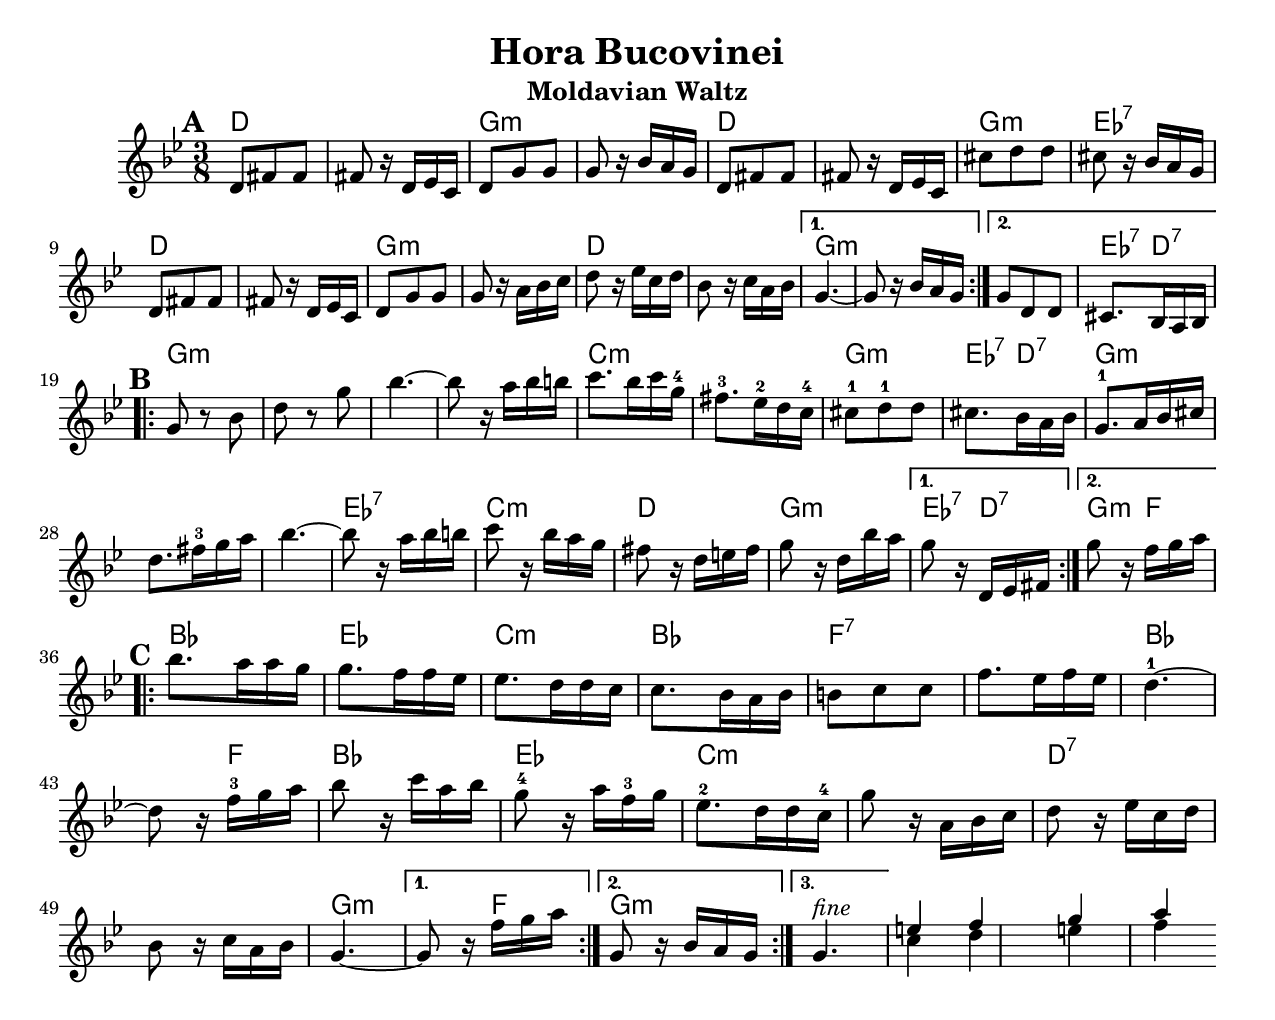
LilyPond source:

\version "2.18.0"
\include "english.ly"

\paper{
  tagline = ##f
  print-all-headers = ##t
  #(set-paper-size "letter")
}
date = #(strftime "%d-%m-%Y" (localtime (current-time)))

%\markup{ \italic{ " Updated " \date  }  }
%\markup{ Got something to say? }

%#################################### Melody ########################
melody = \relative c' {
  \clef treble
  \key g \minor
  \time 3/8
  \set Score.markFormatter = #format-mark-box-alphabet

  %\partial 16*3 a16 d f   %lead in notes

  \repeat volta 2{
    \mark \default
    d8  fs fs
    fs8 r16 d16 ef c|
    d8 g g
    g r16 bf a g|

    d8 fs fs
    fs8 r16 d16 ef c|
    cs'8 d d
    cs r16 bf a g

    d8 fs fs
    fs8 r16 d16 ef c|
    d8 g g
    g r16 a bf c|

    d8 r16 ef c d|
    bf8 r16 c a bf
    %g4.~
  }
  \alternative {
    {
      g4.~
      g8 r16 bf a g
    }
    {
      g8 d d
      cs8. bf16 a bf
    }
  }
  \break
  \repeat volta 2{
    \mark \default
    g'8   r bf
    d8 r g
    bf4.~
    bf8 r16 a bf b

    c8. bf16 c g-4|
    fs8.-3 ef16-2 d c-4
    cs8-1 d-1 d|
    cs8. bf16 a bf

    g8.-1 a16 bf cs|
    d8. fs16-3 g a
    bf4.~
    bf8 r16 a bf b

    c8 r16 bf a g|
    fs8 r16 d e fs
    g8 r16 d bf' a
  }
  \alternative {
    {g8 r16 d, ef fs }
    {g'8 r16 f g a }
  }
  \break


  \repeat volta 3{
    \mark \default
    bf8.  a16 a g
    g8. f16 f ef|
    ef8. d16 d c
    c8. bf16 a bf

    b8 c c
    f8. ef16 f ef
    d4.-1~
    d8 r16 f-3 g a

    bf8 r16 c a bf|
    g8-4 r16 a f-3 g
    ef8.-2 d16 d c-4|
    g'8 r16 a, bf c

    d8 r16 ef c d
    bf8 r16 c a bf|
    g4.~
  }
  \alternative{
    {g8 r16 f' g a}
    {g,8 r16 bf a g}
    {g4.^\markup \italic fine}
  }
  << { e'4 f g a } \\ { c,4 d e f } >>

}
harmony = \relative  c'{
  \repeat unfold 24{s4}
  d4
}


%################################# Lyrics #####################
%\addlyrics{  }
%################################# Chords #######################
harmonies = \chordmode {
  %A part
  d8 s8*5
  g8:m s8*5
  d8 s8*5
  g8:m s8*2
  %a8:7 s8*2
  ef8*3:7
  d8 s8*5
  g8:m s8*5
  d8 s8*5
  g8*9:m
  ef16*3:7 d16*3:7
  %B part
  g8:m s8*11
  c8*6:m
  g8*3:m
  ef16*3:7 d16*3:7
  g8*9:m
  ef8*3:7
  c8*3:m
  d8*3
  g8*3:m
  ef16*3:7 d16*3:7
  g16*3:m f16*3
  %C part
  bf8 s8*2
  ef8*3
  c8*3:m
  bf8 s8*2
  f8:7 s8*5
  bf16*9 f16*3
  bf8*3
  ef8*3
  c8*6:m
  d8*6:7
  g16*9:m f16*3
  g8*3:m
}

\score {
  <<
    \new ChordNames {
      \set chordChanges = ##t
      \harmonies
    }
    \new Staff
    \melody
    %\new Staff \harmony
  >>
  \header{
    title= "Hora Bucovinei"
    subtitle="Moldavian Waltz"
    composer= ""
    instrument =""
    arranger= ""
  }
  \layout{indent = 1.0\cm}
  \midi{
    \tempo 4 = 120
  }
}
